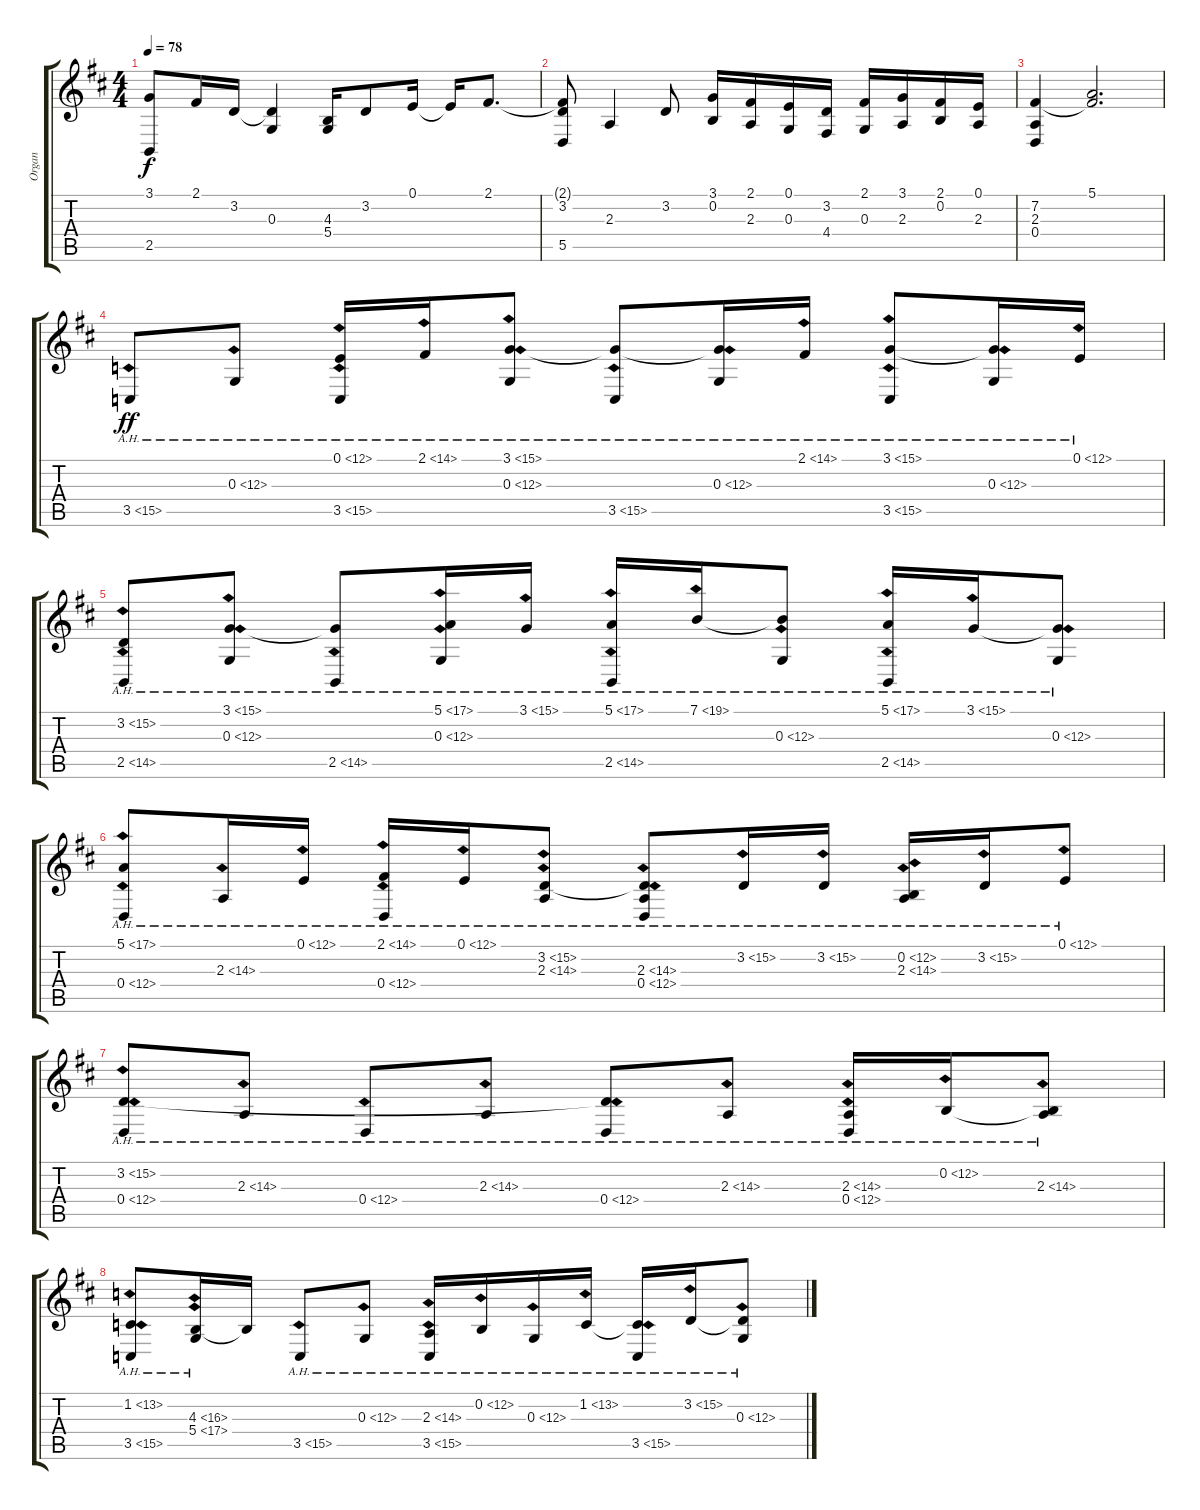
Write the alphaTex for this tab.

\track ("Organ" "Organ") {instrument drawbarorgan}
\staff {score tabs}
\tuning (E4 B3 G3 D3 A2 E2) {hide}
\ts (4 4)
\tempo 78
\clef g2
\ks d
(3.1 2.5).8{dy f} 2.1.16 3.2.16 (3.2{t} 0.3).4 (4.3 5.4).16 3.2.8 0.1.16 0.1{t}.16 2.1.8{d} |
(2.1{t} 3.2 5.5).8 2.3.4 3.2.8 (3.1 0.2).16 (2.1 2.3).16 (0.1 0.3).16 (3.2 4.4).16 (2.1 0.3).16 (3.1 2.3).16 (2.1 0.2).16 (0.1 2.3).16 |
(7.2 2.3 0.4).4 (5.1 7.2{t}).2{d} |
3.5{ah 12}.8{dy ff} 0.3{ah 12}.8 (0.1{ah 12} 3.5{ah 12}).16 2.1{ah 12}.16 (3.1{ah 12} 0.3{ah 12}).8 (3.1{t} 3.5{ah 12}).8 (3.1{t} 0.3{ah 12}).16 2.1{ah 12}.16 (3.1{ah 12} 3.5{ah 12}).8 (3.1{t} 0.3{ah 12}).16 0.1{ah 12}.16 |
(3.2{ah 12} 2.5{ah 12}).8 (3.1{ah 12} 0.3{ah 12}).8 (3.1{t} 2.5{ah 12}).8 (5.1{ah 12} 0.3{ah 12}).16 3.1{ah 12}.16 (5.1{ah 12} 2.5{ah 12}).16 7.1{ah 12}.16 (7.1{t} 0.3{ah 12}).8 (5.1{ah 12} 2.5{ah 12}).16 3.1{ah 12}.16 (3.1{t} 0.3{ah 12}).8 |
(5.1{ah 12} 0.4{ah 12}).8 2.3{ah 12}.16 0.1{ah 12}.16 (2.1{ah 12} 0.4{ah 12}).16 0.1{ah 12}.16 (3.2{ah 12} 2.3{ah 12}).8 (3.2{t} 2.3{ah 12} 0.4{ah 12}).8 3.2{ah 12}.16 3.2{ah 12}.16 (0.2{ah 12} 2.3{ah 12}).16 3.2{ah 12}.16 0.1{ah 12}.8 |
(3.2{ah 12} 0.4{ah 12}).8 2.3{ah 12}.8 0.4{ah 12}.8 2.3{ah 12}.8 (3.2{t} 0.4{ah 12}).8 2.3{ah 12}.8 (2.3{ah 12} 0.4{ah 12}).16 0.2{ah 12}.16 (0.2{t} 2.3{ah 12}).8 |
(1.2{ah 12} 3.5{ah 12}).8 (4.3{ah 12} 5.4{ah 12}).16 4.3{t}.16 3.5{ah 12}.8 0.3{ah 12}.8 (2.3{ah 12} 3.5{ah 12}).16 0.2{ah 12}.16 0.3{ah 12}.16 1.2{ah 12}.16 (1.2{t} 3.5{ah 12}).16 3.2{ah 12}.16 (3.2{t} 0.3{ah 12}).8
